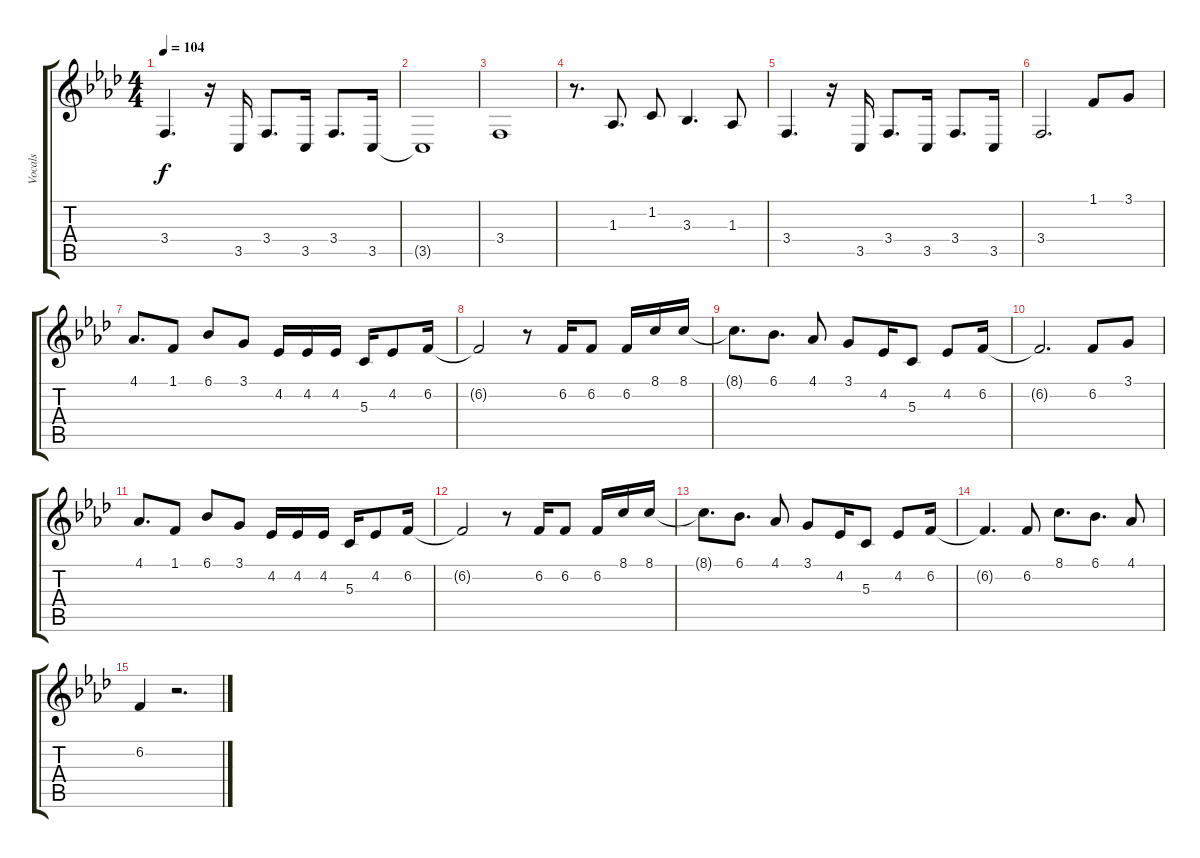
\track ("Vocals" "Vocals") {instrument lead6voice}
\staff {score tabs}
\tuning (E4 B3 G3 D3 A2 E2) {hide}
\ts (4 4)
\tempo 104
\clef g2
\ks ab
3.4.4{d dy f} r.16 3.5.16 3.4.8{d} 3.5.16 3.4.8{d} 3.5.16 |
3.5{t}.1 |
3.4.1 |
r.8{d} 1.3.8{d} 1.2.8 3.3.4{d} 1.3.8 |
3.4.4{d} r.16 3.5.16 3.4.8{d} 3.5.16 3.4.8{d} 3.5.16 |
3.4.2{d} 1.1.8 3.1.8 |
4.1.8{d} 1.1.8 6.1.8 3.1.8 4.2.16 4.2.16 4.2.16 5.3.16 4.2.8 6.2.16 |
6.2{t}.2 r.8 6.2.16 6.2.8 6.2.16 8.1.16 8.1.16 |
8.1{t}.8{d} 6.1.8{d} 4.1.8 3.1.8 4.2.16 5.3.8 4.2.8 6.2.16 |
6.2{t}.2{d} 6.2.8 3.1.8 |
4.1.8{d} 1.1.8 6.1.8 3.1.8 4.2.16 4.2.16 4.2.16 5.3.16 4.2.8 6.2.16 |
6.2{t}.2 r.8 6.2.16 6.2.8 6.2.16 8.1.16 8.1.16 |
8.1{t}.8{d} 6.1.8{d} 4.1.8 3.1.8 4.2.16 5.3.8 4.2.8 6.2.16 |
6.2{t}.4{d} 6.2.8 8.1.8{d} 6.1.8{d} 4.1.8 |
6.2.4 r.2{d}
